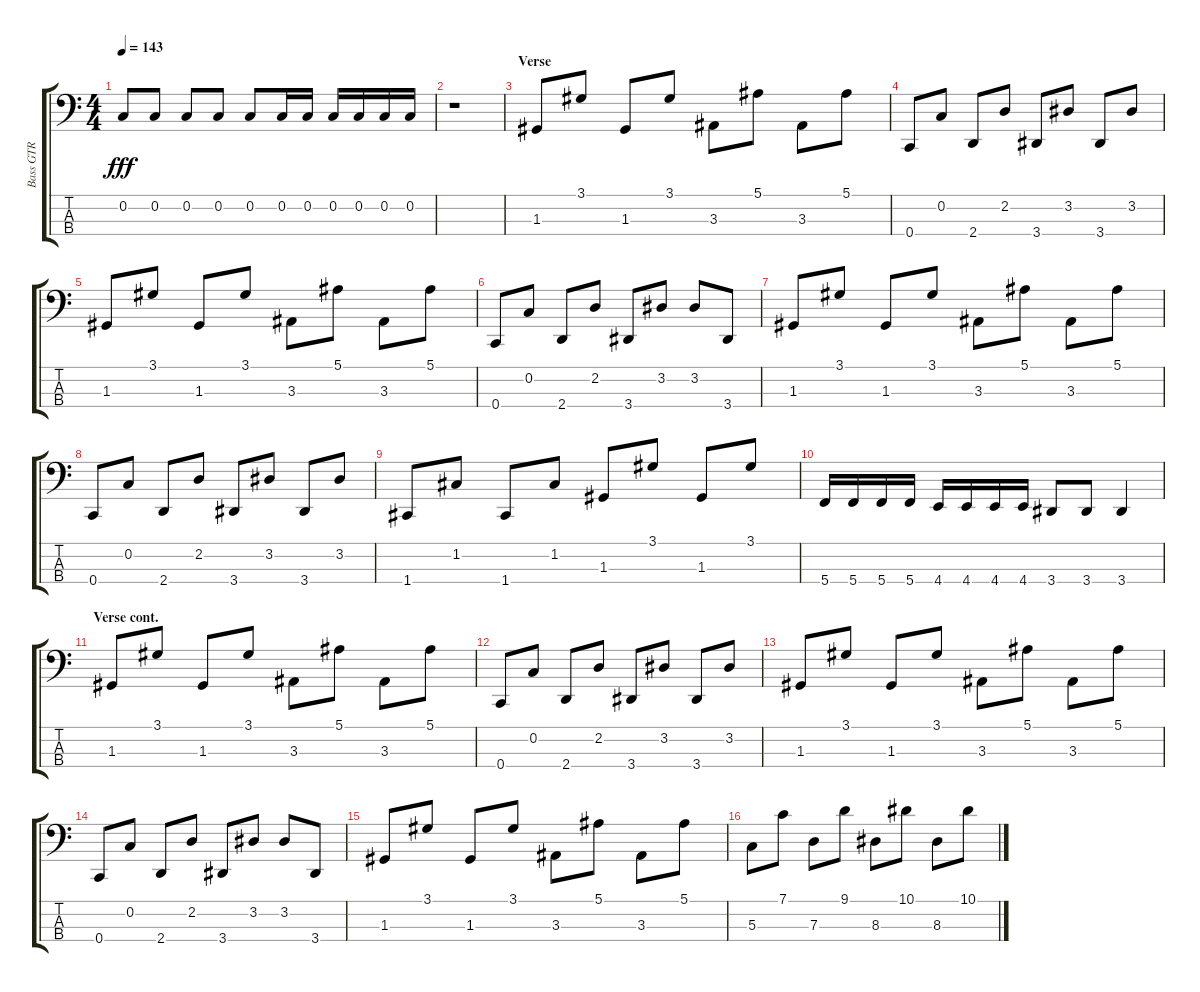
\track ("Bass GTR" "Bass GTR") {instrument electricbassfinger}
\staff {score tabs}
\tuning (F2 C2 G1 C1) {hide}
\ts (4 4)
\tempo 143
\clef f4
\ks aminor
0.2.8{dy fff} 0.2.8 0.2.8 0.2.8 0.2.8 0.2.16 0.2.16 0.2.16 0.2.16 0.2.16 0.2.16 |
r.1 |
\section ("" "Verse")
1.3.8 3.1.8 1.3.8 3.1.8 3.3.8 5.1.8 3.3.8 5.1.8 |
0.4.8 0.2.8 2.4.8 2.2.8 3.4.8 3.2.8 3.4.8 3.2.8 |
1.3.8 3.1.8 1.3.8 3.1.8 3.3.8 5.1.8 3.3.8 5.1.8 |
0.4.8 0.2.8 2.4.8 2.2.8 3.4.8 3.2.8 3.2.8 3.4.8 |
1.3.8 3.1.8 1.3.8 3.1.8 3.3.8 5.1.8 3.3.8 5.1.8 |
0.4.8 0.2.8 2.4.8 2.2.8 3.4.8 3.2.8 3.4.8 3.2.8 |
1.4.8 1.2.8 1.4.8 1.2.8 1.3.8 3.1.8 1.3.8 3.1.8 |
5.4.16 5.4.16 5.4.16 5.4.16 4.4.16 4.4.16 4.4.16 4.4.16 3.4.8 3.4.8 3.4.4 |
\section ("" "Verse cont.")
1.3.8 3.1.8 1.3.8 3.1.8 3.3.8 5.1.8 3.3.8 5.1.8 |
0.4.8 0.2.8 2.4.8 2.2.8 3.4.8 3.2.8 3.4.8 3.2.8 |
1.3.8 3.1.8 1.3.8 3.1.8 3.3.8 5.1.8 3.3.8 5.1.8 |
0.4.8 0.2.8 2.4.8 2.2.8 3.4.8 3.2.8 3.2.8 3.4.8 |
1.3.8 3.1.8 1.3.8 3.1.8 3.3.8 5.1.8 3.3.8 5.1.8 |
5.3.8 7.1.8 7.3.8 9.1.8 8.3.8 10.1.8 8.3.8 10.1.8
